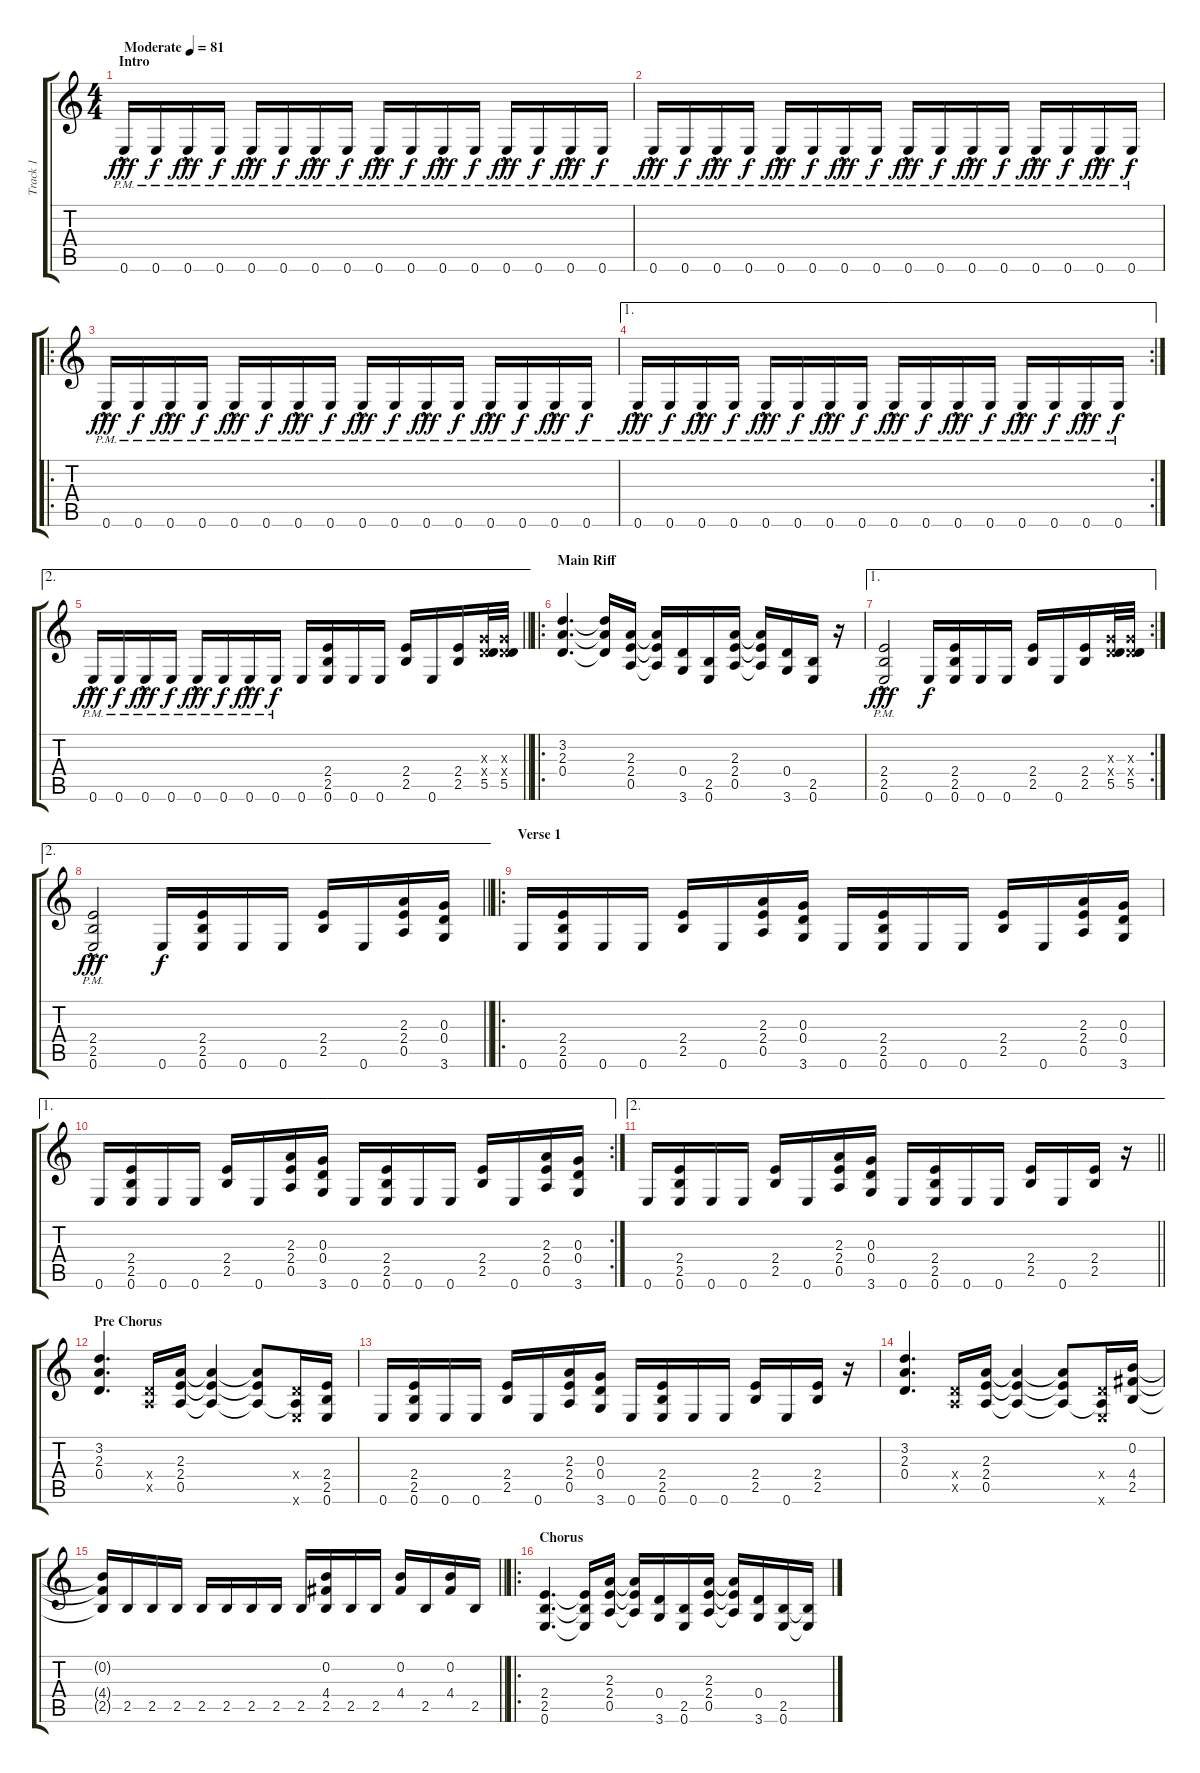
\track ("Track 1" "Track 1") {instrument overdrivenguitar}
\staff {score tabs}
\tuning (E4 B3 G3 D3 A2 E2) {hide}
\ts (4 4)
\section ("" "Intro")
\tempo (81 "Moderate")
\clef g2
\ks c
0.6{hac pm}.16{dy fff instrument overdrivenguitar} 0.6{pm}.16{dy f} 0.6{hac pm}.16{dy fff} 0.6{pm}.16{dy f} 0.6{hac pm}.16{dy fff} 0.6{pm}.16{dy f} 0.6{hac pm}.16{dy fff} 0.6{pm}.16{dy f} 0.6{hac pm}.16{dy fff} 0.6{pm}.16{dy f} 0.6{hac pm}.16{dy fff} 0.6{pm}.16{dy f} 0.6{hac pm}.16{dy fff} 0.6{pm}.16{dy f} 0.6{hac pm}.16{dy fff} 0.6{pm}.16{dy f} |
0.6{hac pm}.16{dy fff} 0.6{pm}.16{dy f} 0.6{hac pm}.16{dy fff} 0.6{pm}.16{dy f} 0.6{hac pm}.16{dy fff} 0.6{pm}.16{dy f} 0.6{hac pm}.16{dy fff} 0.6{pm}.16{dy f} 0.6{hac pm}.16{dy fff} 0.6{pm}.16{dy f} 0.6{hac pm}.16{dy fff} 0.6{pm}.16{dy f} 0.6{hac pm}.16{dy fff} 0.6{pm}.16{dy f} 0.6{hac pm}.16{dy fff} 0.6{pm}.16{dy f} |
\ro
0.6{hac pm}.16{dy fff} 0.6{pm}.16{dy f} 0.6{hac pm}.16{dy fff} 0.6{pm}.16{dy f} 0.6{hac pm}.16{dy fff} 0.6{pm}.16{dy f} 0.6{hac pm}.16{dy fff} 0.6{pm}.16{dy f} 0.6{hac pm}.16{dy fff} 0.6{pm}.16{dy f} 0.6{hac pm}.16{dy fff} 0.6{pm}.16{dy f} 0.6{hac pm}.16{dy fff} 0.6{pm}.16{dy f} 0.6{hac pm}.16{dy fff} 0.6{pm}.16{dy f} |
\ae 1
\rc 2
0.6{hac pm}.16{dy fff} 0.6{pm}.16{dy f} 0.6{hac pm}.16{dy fff} 0.6{pm}.16{dy f} 0.6{hac pm}.16{dy fff} 0.6{pm}.16{dy f} 0.6{hac pm}.16{dy fff} 0.6{pm}.16{dy f} 0.6{hac pm}.16{dy fff} 0.6{pm}.16{dy f} 0.6{hac pm}.16{dy fff} 0.6{pm}.16{dy f} 0.6{hac pm}.16{dy fff} 0.6{pm}.16{dy f} 0.6{hac pm}.16{dy fff} 0.6{pm}.16{dy f} |
\ae 2
\barLineRight lightlight
0.6{hac pm}.16{dy fff} 0.6{pm}.16{dy f} 0.6{hac pm}.16{dy fff} 0.6{pm}.16{dy f} 0.6{hac pm}.16{dy fff} 0.6{pm}.16{dy f} 0.6{hac pm}.16{dy fff} 0.6{pm}.16{dy f} 0.6.16 (2.4 2.5 0.6).16 0.6.16 0.6.16 (2.4 2.5).16 0.6.16 (2.4 2.5).16 (0.3{x} 0.4{x} 5.5).32 (0.3{x} 0.4{x} 5.5).32 |
\ro
\section ("" "Main Riff")
(3.2 2.3 0.4).4{d} (3.2{t} 2.3{t} 0.4{t}).16 (2.3 2.4 0.5).16 (2.3{t} 2.4{t} 0.5{t}).16 (0.4 3.6).16 (2.5 0.6).16 (2.3 2.4 0.5).16 (2.3{t} 2.4{t} 0.5{t}).16 (0.4 3.6).16 (2.5 0.6).16 r.16 |
\ae 1
\rc 2
(2.4 2.5 0.6{hac pm}).2{dy fff} 0.6.16{dy f} (2.4 2.5 0.6).16 0.6.16 0.6.16 (2.4 2.5).16 0.6.16 (2.4 2.5).16 (0.3{x} 0.4{x} 5.5).32 (0.3{x} 0.4{x} 5.5).32 |
\ae 2
\barLineRight lightlight
(2.4 2.5 0.6{hac pm}).2{dy fff} 0.6.16{dy f} (2.4 2.5 0.6).16 0.6.16 0.6.16 (2.4 2.5).16 0.6.16 (2.3 2.4 0.5).16 (0.3 0.4 3.6).16 |
\ro
\section ("" "Verse 1")
0.6.16 (2.4 2.5 0.6).16 0.6.16 0.6.16 (2.4 2.5).16 0.6.16 (2.3 2.4 0.5).16 (0.3 0.4 3.6).16 0.6.16 (2.4 2.5 0.6).16 0.6.16 0.6.16 (2.4 2.5).16 0.6.16 (2.3 2.4 0.5).16 (0.3 0.4 3.6).16 |
\ae 1
\rc 2
0.6.16 (2.4 2.5 0.6).16 0.6.16 0.6.16 (2.4 2.5).16 0.6.16 (2.3 2.4 0.5).16 (0.3 0.4 3.6).16 0.6.16 (2.4 2.5 0.6).16 0.6.16 0.6.16 (2.4 2.5).16 0.6.16 (2.3 2.4 0.5).16 (0.3 0.4 3.6).16 |
\ae 2
\barLineRight lightlight
0.6.16 (2.4 2.5 0.6).16 0.6.16 0.6.16 (2.4 2.5).16 0.6.16 (2.3 2.4 0.5).16 (0.3 0.4 3.6).16 0.6.16 (2.4 2.5 0.6).16 0.6.16 0.6.16 (2.4 2.5).16 0.6.16 (2.4 2.5).16 r.16 |
\section ("" "Pre Chorus")
(3.2 2.3 0.4).4{d} (0.4{x} 0.5{x}).16 (2.3 2.4 0.5).16 (2.3{t} 2.4{t} 0.5{t}).4 (2.3{t} 2.4{t} 0.5{t}).8 (0.4{x} 0.5{t} 0.6{x}).16 (2.4 2.5 0.6).16 |
0.6.16 (2.4 2.5 0.6).16 0.6.16 0.6.16 (2.4 2.5).16 0.6.16 (2.3 2.4 0.5).16 (0.3 0.4 3.6).16 0.6.16 (2.4 2.5 0.6).16 0.6.16 0.6.16 (2.4 2.5).16 0.6.16 (2.4 2.5).16 r.16 |
(3.2 2.3 0.4).4{d} (0.4{x} 0.5{x}).16 (2.3 2.4 0.5).16 (2.3{t} 2.4{t} 0.5{t}).4 (2.3{t} 2.4{t} 0.5{t}).8 (0.4{x} 0.5{t} 0.6{x}).16 (0.2 4.4 2.5).16 |
\barLineRight lightlight
(0.2{t} 4.4{t} 2.5{t}).16 2.5.16 2.5.16 2.5.16 2.5.16 2.5.16 2.5.16 2.5.16 2.5.16 (0.2 4.4 2.5).16 2.5.16 2.5.16 (0.2 4.4).16 2.5.16 (0.2 4.4).16 2.5.16 |
\ro
\section ("" "Chorus")
(2.4 2.5 0.6).4{d} (2.4{t} 2.5{t} 0.6{t}).16 (2.3 2.4 0.5).16 (2.3{t} 2.4{t} 0.5{t}).16 (0.4 3.6).16 (2.5 0.6).16 (2.3 2.4 0.5).16 (2.3{t} 2.4{t} 0.5{t}).16 (0.4 3.6).16 (2.5 0.6).16 (2.5{t} 0.6{t}).16
